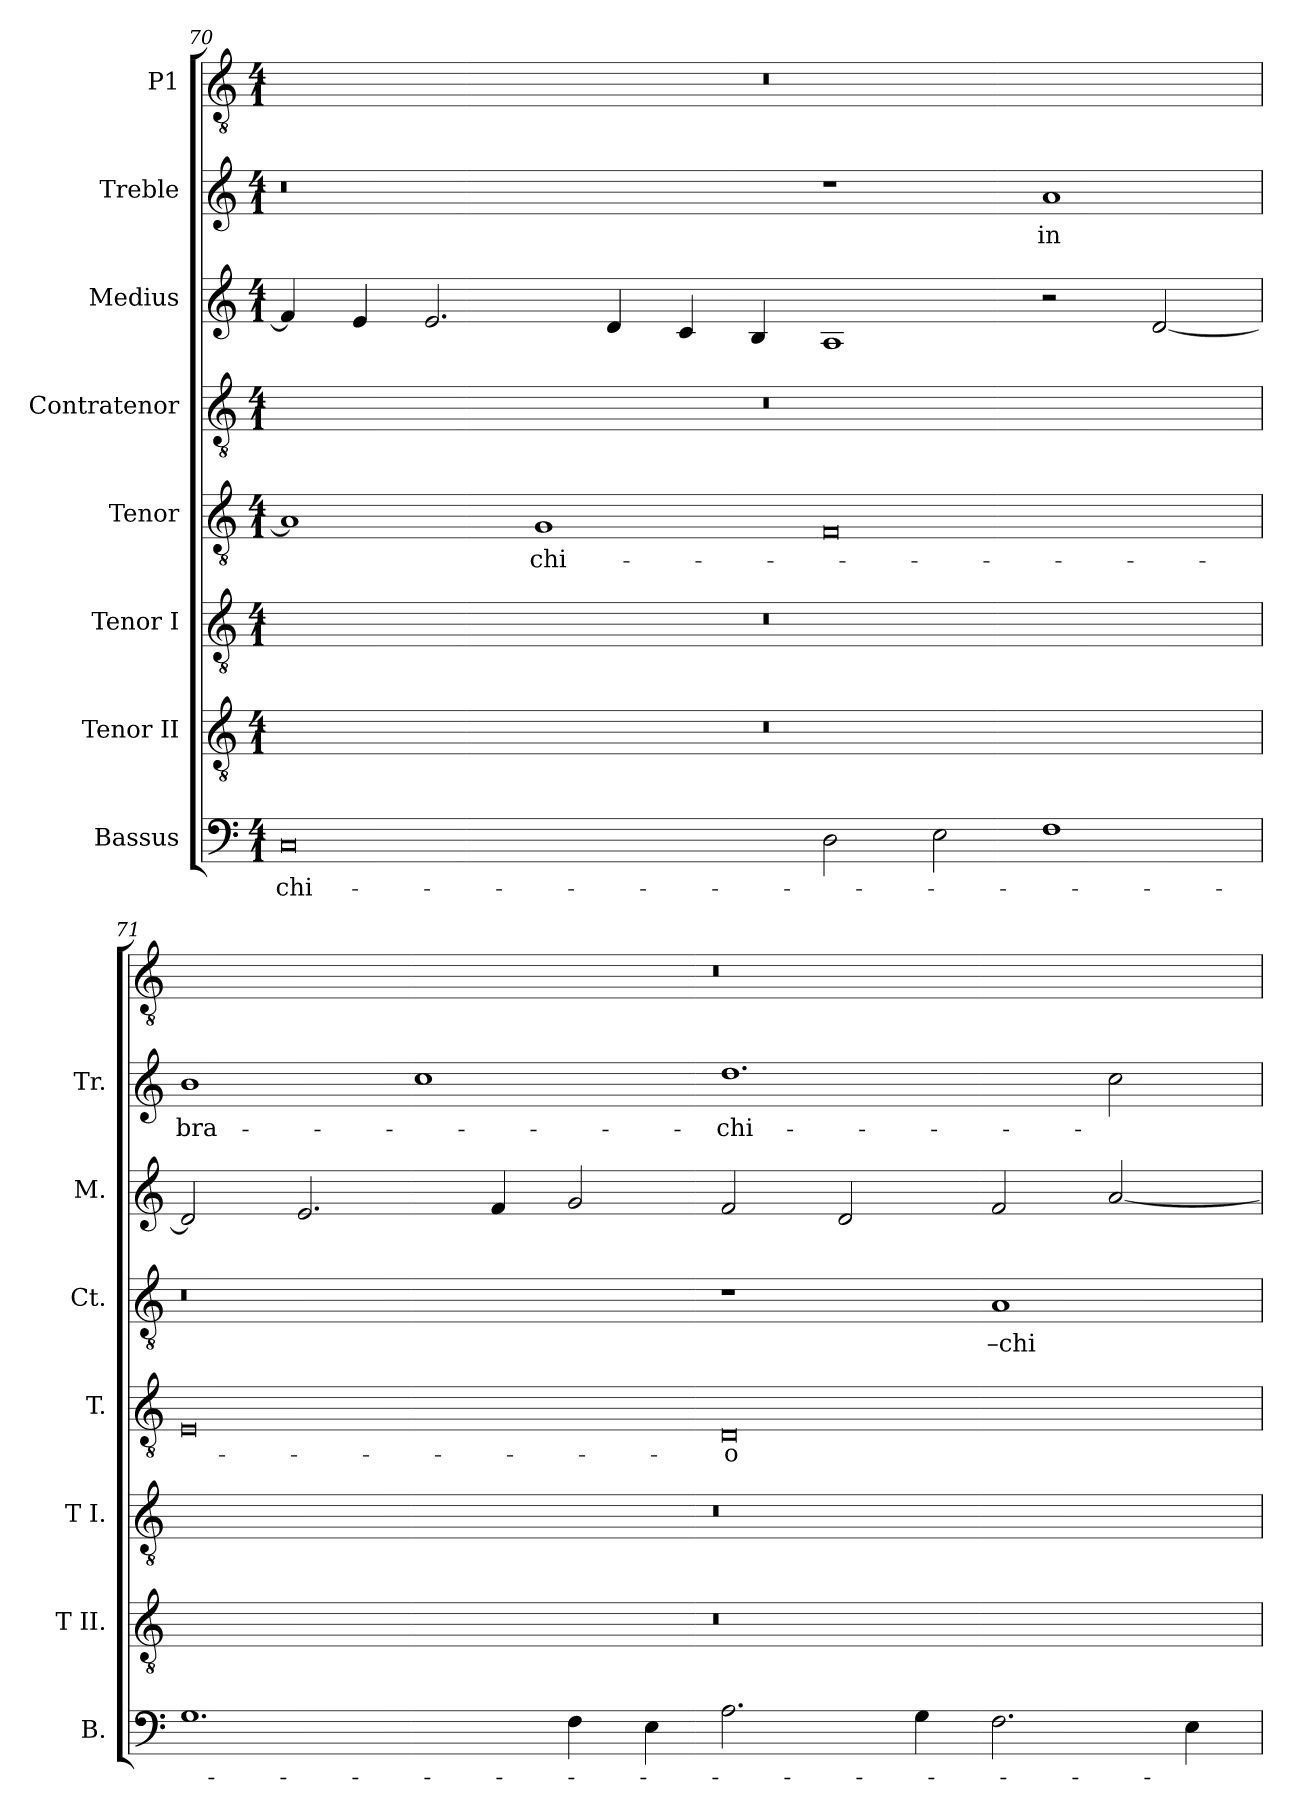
**kern	**text	**kern	**kern	**kern	**text	**kern	**text	**kern	**kern	**text	**kern
*part8	*part8	*part7	*part6	*part5	*part5	*part4	*part4	*part3	*part2	*part2	*part1
*staff8	*staff8	*staff7	*staff6	*staff5	*staff5	*staff4	*staff4	*staff3	*staff2	*staff2	*staff1
*I"Bassus	*	*I"Tenor II	*I"Tenor I	*I"Tenor	*	*I"Contratenor	*	*I"Medius	*I"Treble	*	*I"P1
*I'B.	*	*I'T II.	*I'T I.	*I'T.	*	*I'Ct.	*	*I'M.	*I'Tr.	*	*
*clefF4	*	*clefGv2	*clefGv2	*clefGv2	*	*clefGv2	*	*clefG2	*clefG2	*	*clefGv2
*	*	*ITrd7c12	*ITrd7c12	*ITrd7c12	*	*ITrd7c12	*	*	*	*	*ITrd7c12
*k[]	*	*k[]	*k[]	*k[]	*	*k[]	*	*k[]	*k[]	*	*k[]
*C:	*	*C:	*C:	*C:	*	*C:	*	*C:	*C:	*	*C:
*M4/1	*	*M4/1	*M4/1	*M4/1	*	*M4/1	*	*M4/1	*M4/1	*	*M4/1
=70	=70	=70	=70	=70	=70	=70	=70	=70	=70	=70	=70
!	!LO:LY:b:color=#000000	!LO:N:vis=1	!LO:N:vis=1	!	!	!LO:N:vis=1	!	!	!	!	!LO:N:vis=1
0Ci	-chi-	00r	00r	1AAi]	.	00r	.	4fi/]	0r	.	00r
.	.	.	.	.	.	.	.	4ei/	.	.	.
.	.	.	.	.	.	.	.	2.ei/	.	.	.
!	!	!	!	!	!LO:LY:b:color=#000000	!	!	!	!	!	!
.	.	.	.	1GGi	-chi-	.	.	.	.	.	.
.	.	.	.	.	.	.	.	4di/	.	.	.
.	.	.	.	.	.	.	.	4ci/	.	.	.
.	.	.	.	.	.	.	.	4Bi/	.	.	.
2Di\	.	.	.	0FFi	.	.	.	1Ai	1r	.	.
2Ei\	.	.	.	.	.	.	.	.	.	.	.
!	!	!	!	!	!	!	!	!	!	!LO:LY:b:color=#000000	!
1Fi	.	.	.	.	.	.	.	2r	1ai	in	.
.	.	.	.	.	.	.	.	[<2di/	.	.	.
!!LO:LB:g=z
=71`	=71`	=71`	=71`	=71`	=71`	=71`	=71`	=71`	=71`	=71`	=71`
!	!	!LO:N:vis=1	!LO:N:vis=1	!	!	!	!	!	!	!	!
!	!	!	!	!	!	!	!	!	!	!LO:LY:b:color=#000000	!LO:N:vis=1
1.Gi	.	00r	00r	0EEi	.	0r	.	2di/]	1bi	bra-	00r
.	.	.	.	.	.	.	.	2.ei/	.	.	.
.	.	.	.	.	.	.	.	.	1cci	.	.
.	.	.	.	.	.	.	.	4fi/	.	.	.
4Fi\	.	.	.	.	.	.	.	2gi/	.	.	.
4Ei\	.	.	.	.	.	.	.	.	.	.	.
!	!	!	!	!	!LO:LY:b:color=#000000	!	!	!	!	!	!
!	!	!	!	!	!	!	!	!	!	!LO:LY:b:color=#000000	!
2.Ai\	.	.	.	0DDi	-o	1r	.	2fi/	1.ddi	-chi-	.
.	.	.	.	.	.	.	.	2di/	.	.	.
4Gi\	.	.	.	.	.	.	.	.	.	.	.
!	!	!	!	!	!	!	!LO:LY:b:color=#000000	!	!	!	!
2.Fi\	.	.	.	.	.	1AAi	–chi-	2fi/	.	.	.
.	.	.	.	.	.	.	.	[<2ai/	2cci\	.	.
4Ei\	.	.	.	.	.	.	.	.	.	.	.
=`	=`	=`	=`	=`	=`	=`	=`	=`	=`	=`	=`
*-	*-	*-	*-	*-	*-	*-	*-	*-	*-	*-	*-
